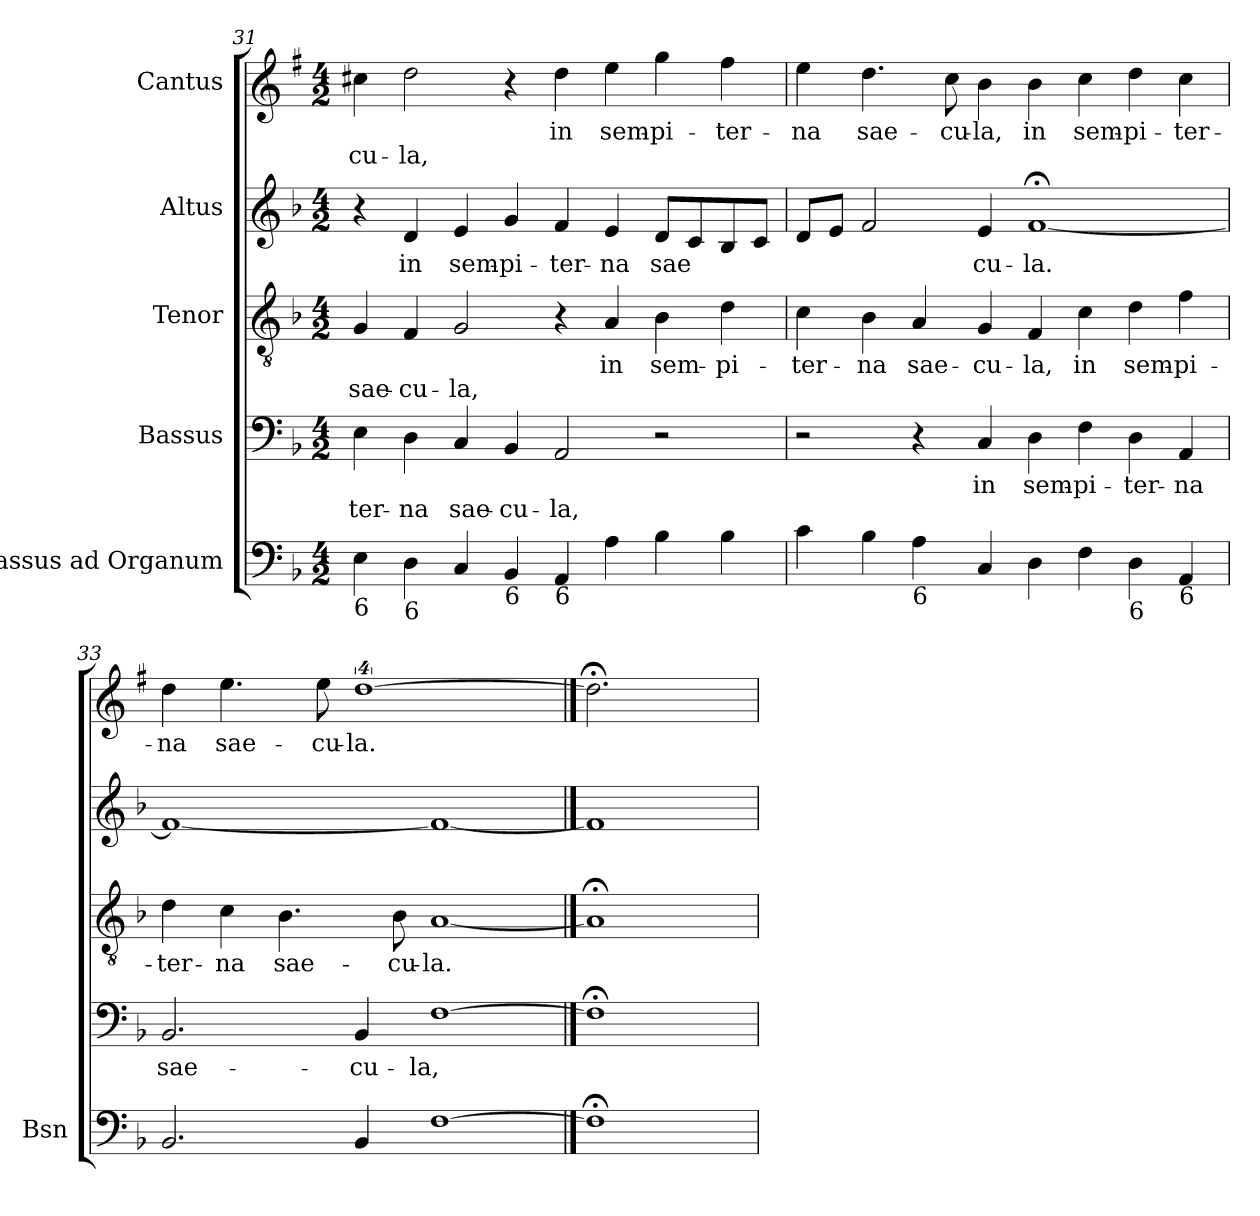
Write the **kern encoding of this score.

**kern	**kern	**text	**text	**kern	**text	**text	**kern	**text	**kern	**text	**text
*part5	*part4	*part4	*part4	*part3	*part3	*part3	*part2	*part2	*part1	*part1	*part1
*staff5	*staff4	*staff4	*staff4	*staff3	*staff3	*staff3	*staff2	*staff2	*staff1	*staff1	*staff1
*I"Bassus ad Organum	*I"Bassus	*	*	*I"Tenor	*	*	*I"Altus	*	*I"Cantus	*	*
*I'Bsn	*	*	*	*	*	*	*	*	*	*	*
*clefF4	*clefF4	*	*	*clefGv2	*	*	*clefG2	*	*clefG2	*	*
*	*	*	*	*	*	*	*	*	*ITrd1c2	*	*
*k[b-]	*k[b-]	*	*	*k[b-]	*	*	*k[b-]	*	*k[b-]	*	*
*F:	*F:	*	*	*F:	*	*	*F:	*	*F:	*	*
*M4/2	*M4/2	*	*	*M4/2	*	*	*M4/2	*	*M4/2	*	*
=31	=31	=31	=31	=31	=31	=31	=31	=31	=31	=31	=31
!LO:TX:b:t=6	!	!	!	!	!	!	!	!	!	!	!
!	!	!	!LO:LY:b	!	!	!LO:LY:b	!	!	!	!	!LO:LY:b
4E	4E	.	-ter-	4G	.	sae-	4r	.	4bn	.	cu-
!LO:TX:b:t=6	!	!	!	!	!	!	!	!	!	!	!
!	!	!	!LO:LY:b	!	!	!LO:LY:b	!	!LO:LY:b	!	!	!LO:LY:b
4D	4D	.	-na	4F	.	-cu-	4d	in	2cc	.	-la,
!	!	!	!LO:LY:b	!	!	!LO:LY:b	!	!LO:LY:b	!	!	!
4C	4C	.	sae-	2G	.	-la,	4e	sem-	.	.	.
!LO:TX:b:t=6	!	!	!	!	!	!	!	!	!	!	!
!	!	!	!LO:LY:b	!	!	!	!	!LO:LY:b	!	!	!
4BB-	4BB-	.	-cu-	.	.	.	4g	-pi-	4r	.	.
!LO:TX:b:t=6	!	!	!	!	!	!	!	!	!	!	!
!	!	!	!LO:LY:b	!	!	!	!	!LO:LY:b	!	!LO:LY:b	!
4AA	2AA	.	-la,	4r	.	.	4f	-ter-	4cc	in	.
!	!	!	!	!	!LO:LY:b	!	!	!LO:LY:b	!	!LO:LY:b	!
4A	.	.	.	4A	in	.	4e	-na	4dd	sem-	.
!	!	!	!	!	!LO:LY:b	!	!	!LO:LY:b	!	!LO:LY:b	!
4B-	2r	.	.	4B-	sem-	.	8dL	sae	4ff	-pi-	.
.	.	.	.	.	.	.	8c	.	.	.	.
!	!	!	!	!	!LO:LY:b	!	!	!	!	!LO:LY:b	!
4B-	.	.	.	4d	-pi-	.	8B-	.	4ee	-ter-	.
.	.	.	.	.	.	.	8cJ	.	.	.	.
=32	=32	=32	=32	=32	=32	=32	=32	=32	=32	=32	=32
!	!	!	!	!	!LO:LY:b	!	!	!	!	!LO:LY:b	!
4c	2r	.	.	4c	-ter-	.	8dL	.	4dd	-na	.
.	.	.	.	.	.	.	8eJ	.	.	.	.
!	!	!	!	!	!LO:LY:b	!	!	!	!	!LO:LY:b	!
4B-	.	.	.	4B-	-na	.	2f	.	4.cc	sae-	.
!LO:TX:b:t=6	!	!	!	!	!	!	!	!	!	!	!
!	!	!	!	!	!LO:LY:b	!	!	!	!	!	!
4A	4r	.	.	4A	sae-	.	.	.	.	.	.
!	!	!	!	!	!	!	!	!	!	!LO:LY:b	!
.	.	.	.	.	.	.	.	.	8b-	-cu-	.
!	!	!LO:LY:b	!	!	!LO:LY:b	!	!	!LO:LY:b	!	!LO:LY:b	!
4C	4C	in	.	4G	-cu-	.	4e	cu-	4a	-la,	.
!	!	!LO:LY:b	!	!	!LO:LY:b	!	!	!LO:LY:b	!	!LO:LY:b	!
4D	4D	sem-	.	4F	-la,	.	[1f;<	-la.	4a	in	.
!	!	!LO:LY:b	!	!	!LO:LY:b	!	!	!	!	!LO:LY:b	!
4F	4F	-pi-	.	4c	in	.	.	.	4b-	sem-	.
!LO:TX:b:t=6	!	!	!	!	!	!	!	!	!	!	!
!	!	!LO:LY:b	!	!	!LO:LY:b	!	!	!	!	!LO:LY:b	!
4D	4D	-ter-	.	4d	sem-	.	.	.	4cc	-pi-	.
!LO:TX:b:t=6	!	!	!	!	!	!	!	!	!	!	!
!	!	!LO:LY:b	!	!	!LO:LY:b	!	!	!	!	!LO:LY:b	!
4AA	4AA	-na	.	4f	-pi-	.	.	.	4b-	-ter-	.
=33	=33	=33	=33	=33	=33	=33	=33	=33	=33	=33	=33
!	!	!LO:LY:b	!	!	!LO:LY:b	!	!	!	!	!LO:LY:b	!
2.BB-	2.BB-	sae-	.	4d	-ter-	.	1f_	.	4cc	-na	.
!	!	!	!	!	!LO:LY:b	!	!	!	!	!LO:LY:b	!
.	.	.	.	4c	-na	.	.	.	4.dd	sae-	.
!	!	!	!	!	!LO:LY:b	!	!	!	!	!	!
.	.	.	.	4.B-	sae-	.	.	.	.	.	.
!	!	!	!	!	!	!	!	!	!	!LO:LY:b	!
.	.	.	.	.	.	.	.	.	8dd	-cu-	.
!	!	!LO:LY:b	!	!	!	!	!	!	!	!LO:LY:b	!
4BB-	4BB-	-cu-	.	.	.	.	.	.	[4%5cc	-la.	.
!	!	!	!	!	!LO:LY:b	!	!	!	!	!	!
.	.	.	.	8B-	-cu-	.	.	.	.	.	.
!	!	!LO:LY:b	!	!	!LO:LY:b	!	!	!	!	!	!
[1F	[1F	-la,	.	[1A	-la.	.	1f_	.	.	.	.
==34	==34	==34	==34	==34	==34	==34	==34	==34	==34	==34	==34
1F;<]	1F;<]	.	.	1A;<]	.	.	1f]	.	2.cc;<]	.	.
.	.	.	.	.	.	.	.	.	4ryy	.	.
=	=	=	=	=	=	=	=	=	=	=	=
*-	*-	*-	*-	*-	*-	*-	*-	*-	*-	*-	*-
